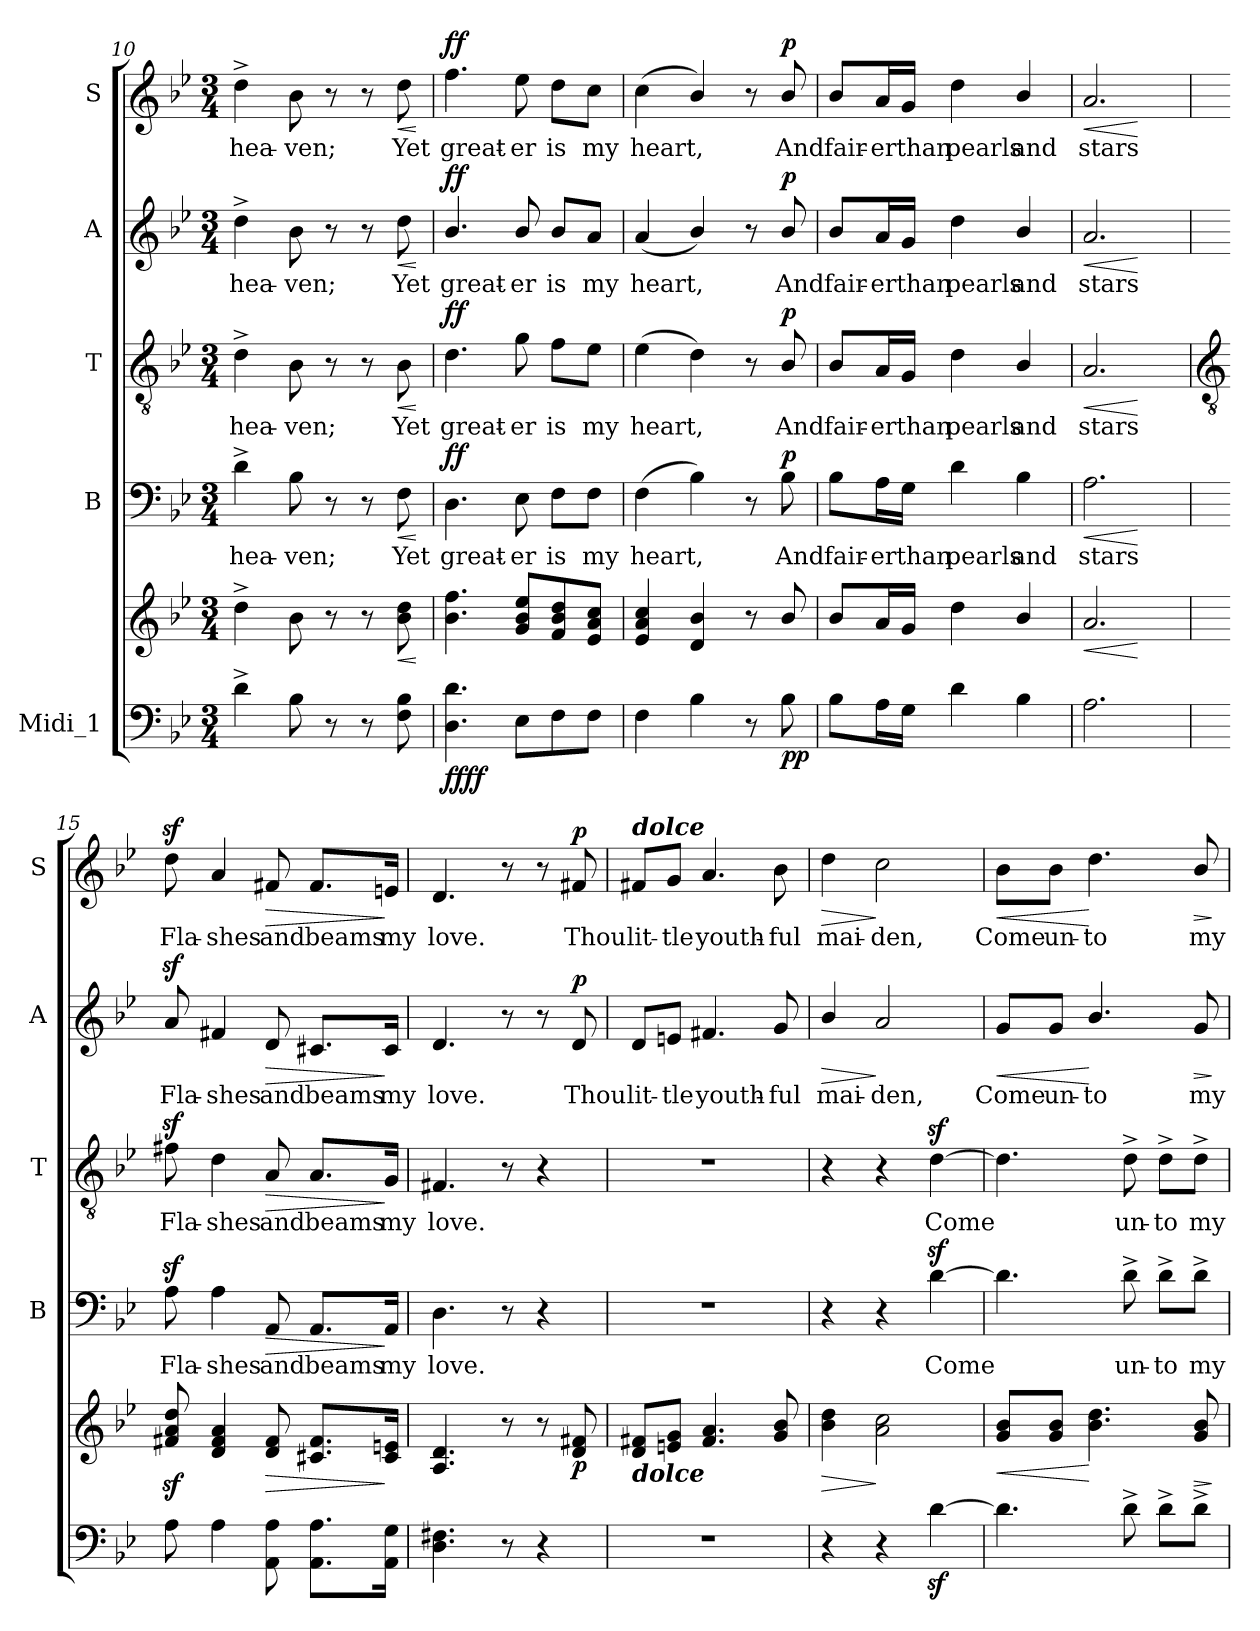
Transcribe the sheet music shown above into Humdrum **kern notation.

**kern	**kern	**dynam	**kern	**text	**dynam	**kern	**text	**dynam	**kern	**text	**dynam	**kern	**text	**dynam
*part5	*part5	*part5	*part4	*part4	*part4	*part3	*part3	*part3	*part2	*part2	*part2	*part1	*part1	*part1
*staff6	*staff5	*staff5/6	*staff4	*staff4	*staff4	*staff3	*staff3	*staff3	*staff2	*staff2	*staff2	*staff1	*staff1	*staff1
*I"Midi_1	*	*	*I"B	*	*	*I"T	*	*	*I"A	*	*	*I"S	*	*
*	*	*	*I'B	*	*	*I'T	*	*	*I'A	*	*	*I'S	*	*
!!LO:LB:g=z
*clefF4	*clefG2	*	*clefF4	*	*	*clefGv2	*	*	*clefG2	*	*	*clefG2	*	*
*k[b-e-]	*k[b-e-]	*	*k[b-e-]	*	*	*k[b-e-]	*	*	*k[b-e-]	*	*	*k[b-e-]	*	*
*B-:	*B-:	*	*B-:	*	*	*B-:	*	*	*B-:	*	*	*B-:	*	*
*M3/4	*M3/4	*	*M3/4	*	*	*M3/4	*	*	*M3/4	*	*	*M3/4	*	*
=10	=10	=10	=10	=10	=10	=10	=10	=10	=10	=10	=10	=10	=10	=10
!	!	!	!	!LO:LY:b	!	!	!LO:LY:b	!	!	!LO:LY:b	!	!	!LO:LY:b	!
4d^	4dd^	.	4d^	hea-	.	4d^	hea-	.	4dd^	hea-	.	4dd^	hea-	.
!	!	!	!	!LO:LY:b	!	!	!LO:LY:b	!	!	!LO:LY:b	!	!	!LO:LY:b	!
8B-	8b-	.	8B-	-ven;	.	8B-	-ven;	.	8b-	-ven;	.	8b-	-ven;	.
8r	8r	.	8r	.	.	8r	.	.	8r	.	.	8r	.	.
8r	8r	.	8r	.	.	8r	.	.	8r	.	.	8r	.	.
!	!	!LO:HP:b	!	!LO:LY:b	!LO:HP:b	!	!LO:LY:b	!LO:HP:b	!	!LO:LY:b	!LO:HP:b	!	!LO:LY:b	!LO:HP:b
8F 8B-	8b- 8dd	<	8F	Yet	<	8B-	Yet	<	8dd	Yet	<	8dd	Yet	<
.	.	[	.	.	[	.	.	[	.	.	[	.	.	[
=11	=11	=11	=11	=11	=11	=11	=11	=11	=11	=11	=11	=11	=11	=11
!	!	!LO:DY:b=2	!	!LO:LY:b	!	!	!LO:LY:b	!	!	!LO:LY:b	!	!	!LO:LY:b	!
!	!	!LO:DY:n=1:b	!	!	!LO:DY:b	!	!	!LO:DY:b	!	!	!LO:DY:b	!	!	!LO:DY:b
4.D 4.d	4.b- 4.ff	ff ff	4.D	great-	ff	4.d	great-	ff	4.b-/	great-	ff	4.ff	great-	ff
!	!	!	!	!LO:LY:b	!	!	!LO:LY:b	!	!	!LO:LY:b	!	!	!LO:LY:b	!
8E-L	8g 8b- 8ee-L	.	8E-	-er	.	8g	-er	.	8b-/	-er	.	8ee-	-er	.
!	!	!	!	!LO:LY:b	!	!	!LO:LY:b	!	!	!LO:LY:b	!	!	!LO:LY:b	!
8F	8f 8b- 8dd	.	8F\L	is	.	8f\L	is	.	8b-/L	is	.	8dd\L	is	.
!	!	!	!	!LO:LY:b	!	!	!LO:LY:b	!	!	!LO:LY:b	!	!	!LO:LY:b	!
8FJ	8e- 8a 8ccJ	.	8F\J	my	.	8e-\J	my	.	8a/J	my	.	8cc\J	my	.
=12	=12	=12	=12	=12	=12	=12	=12	=12	=12	=12	=12	=12	=12	=12
!	!	!	!	!LO:LY:b	!	!	!LO:LY:b	!	!	!LO:LY:b	!	!	!LO:LY:b	!
4F	4e- 4a 4cc	.	(>4F	heart,	.	(>4e-	heart,	.	(<4a	heart,	.	(<4cc	heart,	.
4B-\	4d/ 4b-/	.	4B-\)	.	.	4d\)	.	.	4b-/)	.	.	4b-/)	.	.
8r	8r	.	8r	.	.	8r	.	.	8r	.	.	8r	.	.
!	!	!LO:DY:b=2	!	!LO:LY:b	!	!	!LO:LY:b	!	!	!LO:LY:b	!	!	!LO:LY:b	!
!	!	!LO:DY:n=1:b	!	!	!LO:DY:b	!	!	!LO:DY:b	!	!	!LO:DY:b	!	!	!LO:DY:b
8B-\	8b-/	p p	8B-\	And	p	8B-/	And	p	8b-/	And	p	8b-/	And	p
=13	=13	=13	=13	=13	=13	=13	=13	=13	=13	=13	=13	=13	=13	=13
!	!	!	!	!LO:LY:b	!	!	!LO:LY:b	!	!	!LO:LY:b	!	!	!LO:LY:b	!
8B-L	8b-L	.	8B-\L	fair-	.	8B-/L	fair-	.	8b-/L	fair-	.	8b-/L	fair-	.
!	!	!	!	!LO:LY:b	!	!	!LO:LY:b	!	!	!LO:LY:b	!	!	!LO:LY:b	!
16AL	16aL	.	16A\L	-er	.	16A/L	-er	.	16a/L	-er	.	16a/L	-er	.
!	!	!	!	!LO:LY:b	!	!	!LO:LY:b	!	!	!LO:LY:b	!	!	!LO:LY:b	!
16GJJ	16gJJ	.	16G\JJ	than	.	16G/JJ	than	.	16g/JJ	than	.	16g/JJ	than	.
!	!	!	!	!LO:LY:b	!	!	!LO:LY:b	!	!	!LO:LY:b	!	!	!LO:LY:b	!
4d	4dd	.	4d	pearls	.	4d	pearls	.	4dd	pearls	.	4dd	pearls	.
!	!	!	!	!LO:LY:b	!	!	!LO:LY:b	!	!	!LO:LY:b	!	!	!LO:LY:b	!
4B-\	4b-/	.	4B-\	and	.	4B-/	and	.	4b-/	and	.	4b-/	and	.
=14	=14	=14	=14	=14	=14	=14	=14	=14	=14	=14	=14	=14	=14	=14
!	!	!LO:HP:b	!	!LO:LY:b	!LO:HP:b	!	!LO:LY:b	!LO:HP:b	!	!LO:LY:b	!LO:HP:b	!	!LO:LY:b	!LO:HP:b
2.A	2.a	<	2.A	stars	<	2.A	stars	<	2.a	stars	<	2.a	stars	<
.	.	[	.	.	[	.	.	[	.	.	[	.	.	[
!!LO:LB:g=z
=15	=15	=15	=15	=15	=15	=15	=15	=15	=15	=15	=15	=15	=15	=15
*	*	*	*	*	*	*clefGv2	*	*	*	*	*	*	*	*
!	!	!	!	!LO:LY:b	!	!	!LO:LY:b	!	!	!LO:LY:b	!	!	!LO:LY:b	!
8A	8f#Xz< 8az< 8ddz<	.	8Az<	Fla-	.	8f#Xz<	Fla-	.	8az<	Fla-	.	8ddz<	Fla-	.
!	!	!	!	!LO:LY:b	!	!	!LO:LY:b	!	!	!LO:LY:b	!	!	!LO:LY:b	!
4A	4d 4f# 4a	.	4A	-shes	.	4d	-shes	.	4f#X	-shes	.	4a	-shes	.
!	!	!LO:HP:b	!	!LO:LY:b	!LO:HP:b	!	!LO:LY:b	!LO:HP:b	!	!LO:LY:b	!LO:HP:b	!	!LO:LY:b	!LO:HP:b
8AA 8A	8d 8f#	>	8AA	and	>	8A	and	>	8d	and	>	8f#X	and	>
!	!	!	!	!LO:LY:b	!	!	!LO:LY:b	!	!	!LO:LY:b	!	!	!LO:LY:b	!
8.AA 8.AL	8.c#X 8.f#L	.	8.AA/L	beams	.	8.A/L	beams	.	8.c#X/L	beams	.	8.f#/L	beams	.
!	!	!	!	!LO:LY:b	!	!	!LO:LY:b	!	!	!LO:LY:b	!	!	!LO:LY:b	!
16AA 16GJ	16c# 16enJ	]	16AA/Jk	my	]	16G/Jk	my	]	16c#/Jk	my	]	16en/Jk	my	]
=16	=16	=16	=16	=16	=16	=16	=16	=16	=16	=16	=16	=16	=16	=16
!	!	!	!	!LO:LY:b	!	!	!LO:LY:b	!	!	!LO:LY:b	!	!	!LO:LY:b	!
4.D 4.F#X	4.A 4.d	.	4.D	love.	.	4.F#X	love.	.	4.d	love.	.	4.d	love.	.
8r	8r	.	8r	.	.	8r	.	.	8r	.	.	8r	.	.
4r	8r	.	4r	.	.	4r	.	.	8r	.	.	8r	.	.
!	!	!LO:DY:b	!	!	!	!	!	!	!	!LO:LY:b	!LO:DY:b	!	!LO:LY:b	!LO:DY:b
.	8d 8f#X	p	.	.	.	.	.	.	8d	Thou	p	8f#X	Thou	p
=17	=17	=17	=17	=17	=17	=17	=17	=17	=17	=17	=17	=17	=17	=17
!	!	!	!	!	!	!	!	!	!	!	!	!LO:TX:a:Bi:t=dolce	!	!
!	!LO:TX:b:Bi:t=dolce	!	!	!	!	!	!	!	!	!	!	!	!	!
!LO:N:vis=1	!	!	!LO:N:vis=1	!	!	!LO:N:vis=1	!	!	!	!LO:LY:b	!	!	!LO:LY:b	!
2.r	8d 8f#XL	.	2.r	.	.	2.r	.	.	8d/L	lit-	.	8f#X/L	lit-	.
!	!	!	!	!	!	!	!	!	!	!LO:LY:b	!	!	!LO:LY:b	!
.	8en 8gJ	.	.	.	.	.	.	.	8en/J	-tle	.	8g/J	-tle	.
!	!	!	!	!	!	!	!	!	!	!LO:LY:b	!	!	!LO:LY:b	!
.	4.f# 4.a	.	.	.	.	.	.	.	4.f#X	youth-	.	4.a	youth-	.
!	!	!	!	!	!	!	!	!	!	!LO:LY:b	!	!	!LO:LY:b	!
.	8g 8b-	.	.	.	.	.	.	.	8g	-ful	.	8b-	-ful	.
=18	=18	=18	=18	=18	=18	=18	=18	=18	=18	=18	=18	=18	=18	=18
!	!	!LO:HP:b	!	!	!	!	!	!	!	!LO:LY:b	!LO:HP:b	!	!LO:LY:b	!LO:HP:b
4r	4b- 4dd	>	4r	.	.	4r	.	.	4b-/	mai-	>	4dd	mai-	>
!	!	!	!	!	!	!	!	!	!	!LO:LY:b	!	!	!LO:LY:b	!
4r	2a 2cc	]	4r	.	.	4r	.	.	2a	-den,	]	2cc	-den,	]
!	!	!	!	!LO:LY:b	!	!	!LO:LY:b	!	!	!	!	!	!	!
[4dz>	.	.	[4dz<	Come	.	[4dz<	Come	.	.	.	.	.	.	.
=19	=19	=19	=19	=19	=19	=19	=19	=19	=19	=19	=19	=19	=19	=19
!	!	!LO:HP:b	!	!	!	!	!	!	!	!LO:LY:b	!LO:HP:b	!	!LO:LY:b	!LO:HP:b
4.d]	8g 8b-L	<	4.d]	.	.	4.d]	.	.	8g/L	Come	<	8b-\L	Come	<
!	!	!	!	!	!	!	!	!	!	!LO:LY:b	!	!	!LO:LY:b	!
.	8g 8b-J	.	.	.	.	.	.	.	8g/J	un-	.	8b-\J	un-	.
!	!	!	!	!	!	!	!	!	!	!LO:LY:b	!	!	!LO:LY:b	!
.	4.b- 4.dd	[	.	.	.	.	.	.	4.b-/	-to	[	4.dd	-to	[
!	!	!	!	!LO:LY:b	!	!	!LO:LY:b	!	!	!	!	!	!	!
8d^	.	.	8d^	un-	.	8d^	un-	.	.	.	.	.	.	.
!	!	!	!	!LO:LY:b	!	!	!LO:LY:b	!	!	!	!	!	!	!
8d^L	.	.	8d^\L	-to	.	8d^\L	-to	.	.	.	.	.	.	.
!	!	!LO:HP:b	!	!LO:LY:b	!	!	!LO:LY:b	!	!	!LO:LY:b	!LO:HP:b	!	!LO:LY:b	!LO:HP:b
8d^J	8g/ 8b-/	>	8d^\J	my	.	8d^\J	my	.	8g/	my	>	8b-/	my	>
.	.	]	.	.	.	.	.	.	.	.	]	.	.	]
=	=	=	=	=	=	=	=	=	=	=	=	=	=	=
*-	*-	*-	*-	*-	*-	*-	*-	*-	*-	*-	*-	*-	*-	*-
